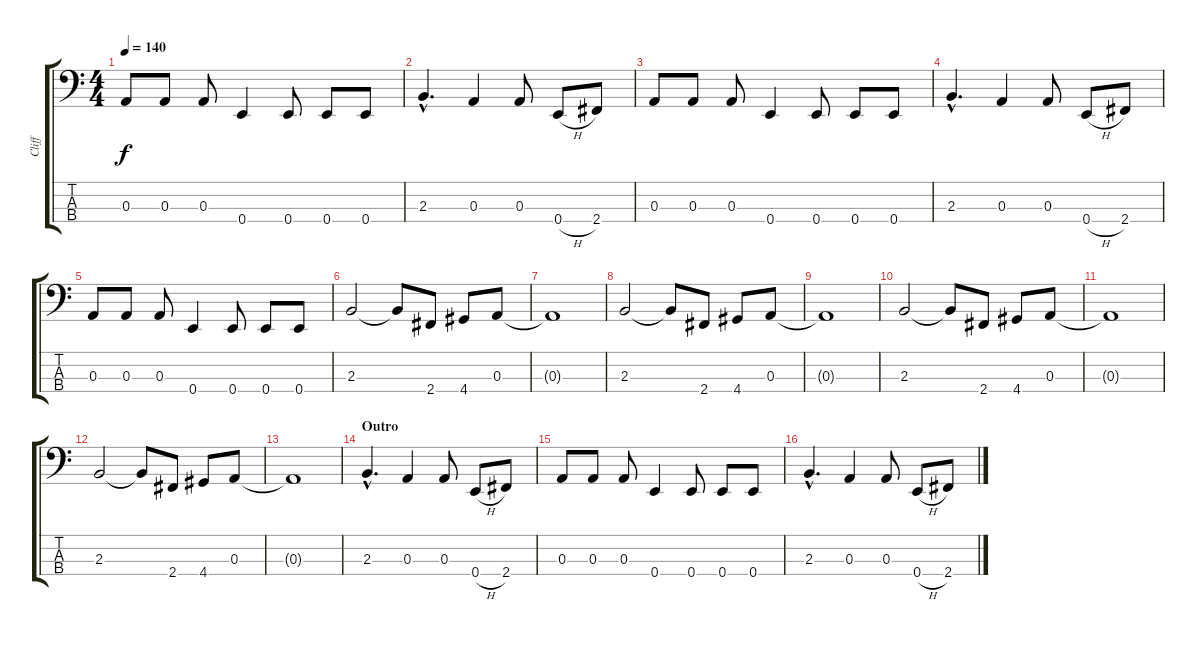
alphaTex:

\track ("Cliff" "Cliff") {instrument electricbassfinger}
\staff {score tabs}
\tuning (G2 D2 A1 E1) {hide}
\ts (4 4)
\tempo 140
\clef f4
\ks c
0.3.8{dy f} 0.3.8 0.3.8 0.4.4 0.4.8 0.4.8 0.4.8 |
2.3{hac}.4{d} 0.3.4 0.3.8 0.4{h}.8 2.4.8 |
0.3.8 0.3.8 0.3.8 0.4.4 0.4.8 0.4.8 0.4.8 |
2.3{hac}.4{d} 0.3.4 0.3.8 0.4{h}.8 2.4.8 |
0.3.8 0.3.8 0.3.8 0.4.4 0.4.8 0.4.8 0.4.8 |
2.3.2 2.3{t}.8 2.4.8 4.4.8 0.3.8 |
0.3{t}.1 |
2.3.2 2.3{t}.8 2.4.8 4.4.8 0.3.8 |
0.3{t}.1 |
2.3.2 2.3{t}.8 2.4.8 4.4.8 0.3.8 |
0.3{t}.1 |
2.3.2 2.3{t}.8 2.4.8 4.4.8 0.3.8 |
0.3{t}.1 |
\section ("" "Outro")
2.3{hac}.4{d} 0.3.4 0.3.8 0.4{h}.8 2.4.8 |
0.3.8 0.3.8 0.3.8 0.4.4 0.4.8 0.4.8 0.4.8 |
2.3{hac}.4{d} 0.3.4 0.3.8 0.4{h}.8 2.4.8
